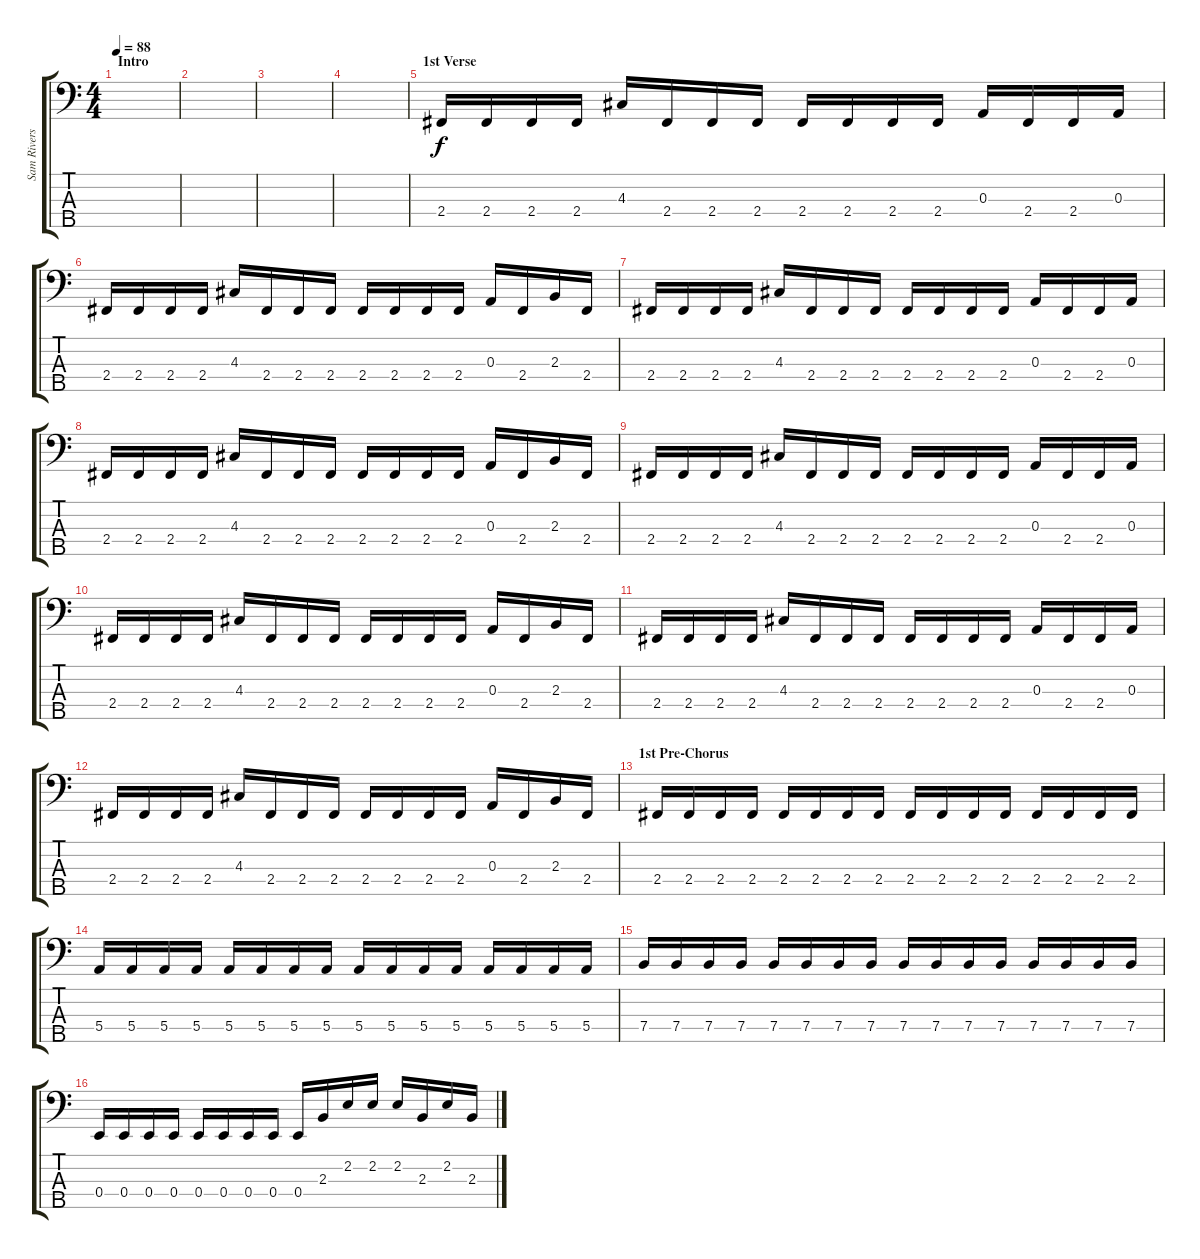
\track ("Sam Rivers" "Sam Rivers") {instrument electricbassfinger}
\staff {score tabs}
\tuning (G2 D2 A1 E1 B0) {hide}
\ts (4 4)
\section ("" "Intro")
\tempo 88
\clef f4
\ks c
|
|
|
|
\section ("" "1st Verse")
2.4.16 2.4.16 2.4.16 2.4.16 4.3.16 2.4.16 2.4.16 2.4.16 2.4.16 2.4.16 2.4.16 2.4.16 0.3.16 2.4.16 2.4.16 0.3.16 |
2.4.16 2.4.16 2.4.16 2.4.16 4.3.16 2.4.16 2.4.16 2.4.16 2.4.16 2.4.16 2.4.16 2.4.16 0.3.16 2.4.16 2.3.16 2.4.16 |
2.4.16 2.4.16 2.4.16 2.4.16 4.3.16 2.4.16 2.4.16 2.4.16 2.4.16 2.4.16 2.4.16 2.4.16 0.3.16 2.4.16 2.4.16 0.3.16 |
2.4.16 2.4.16 2.4.16 2.4.16 4.3.16 2.4.16 2.4.16 2.4.16 2.4.16 2.4.16 2.4.16 2.4.16 0.3.16 2.4.16 2.3.16 2.4.16 |
2.4.16 2.4.16 2.4.16 2.4.16 4.3.16 2.4.16 2.4.16 2.4.16 2.4.16 2.4.16 2.4.16 2.4.16 0.3.16 2.4.16 2.4.16 0.3.16 |
2.4.16 2.4.16 2.4.16 2.4.16 4.3.16 2.4.16 2.4.16 2.4.16 2.4.16 2.4.16 2.4.16 2.4.16 0.3.16 2.4.16 2.3.16 2.4.16 |
2.4.16 2.4.16 2.4.16 2.4.16 4.3.16 2.4.16 2.4.16 2.4.16 2.4.16 2.4.16 2.4.16 2.4.16 0.3.16 2.4.16 2.4.16 0.3.16 |
2.4.16 2.4.16 2.4.16 2.4.16 4.3.16 2.4.16 2.4.16 2.4.16 2.4.16 2.4.16 2.4.16 2.4.16 0.3.16 2.4.16 2.3.16 2.4.16 |
\section ("" "1st Pre-Chorus")
2.4.16 2.4.16 2.4.16 2.4.16 2.4.16 2.4.16 2.4.16 2.4.16 2.4.16 2.4.16 2.4.16 2.4.16 2.4.16 2.4.16 2.4.16 2.4.16 |
5.4.16 5.4.16 5.4.16 5.4.16 5.4.16 5.4.16 5.4.16 5.4.16 5.4.16 5.4.16 5.4.16 5.4.16 5.4.16 5.4.16 5.4.16 5.4.16 |
7.4.16 7.4.16 7.4.16 7.4.16 7.4.16 7.4.16 7.4.16 7.4.16 7.4.16 7.4.16 7.4.16 7.4.16 7.4.16 7.4.16 7.4.16 7.4.16 |
0.4.16 0.4.16 0.4.16 0.4.16 0.4.16 0.4.16 0.4.16 0.4.16 0.4.16 2.3.16 2.2.16 2.2.16 2.2.16 2.3.16 2.2.16 2.3.16
